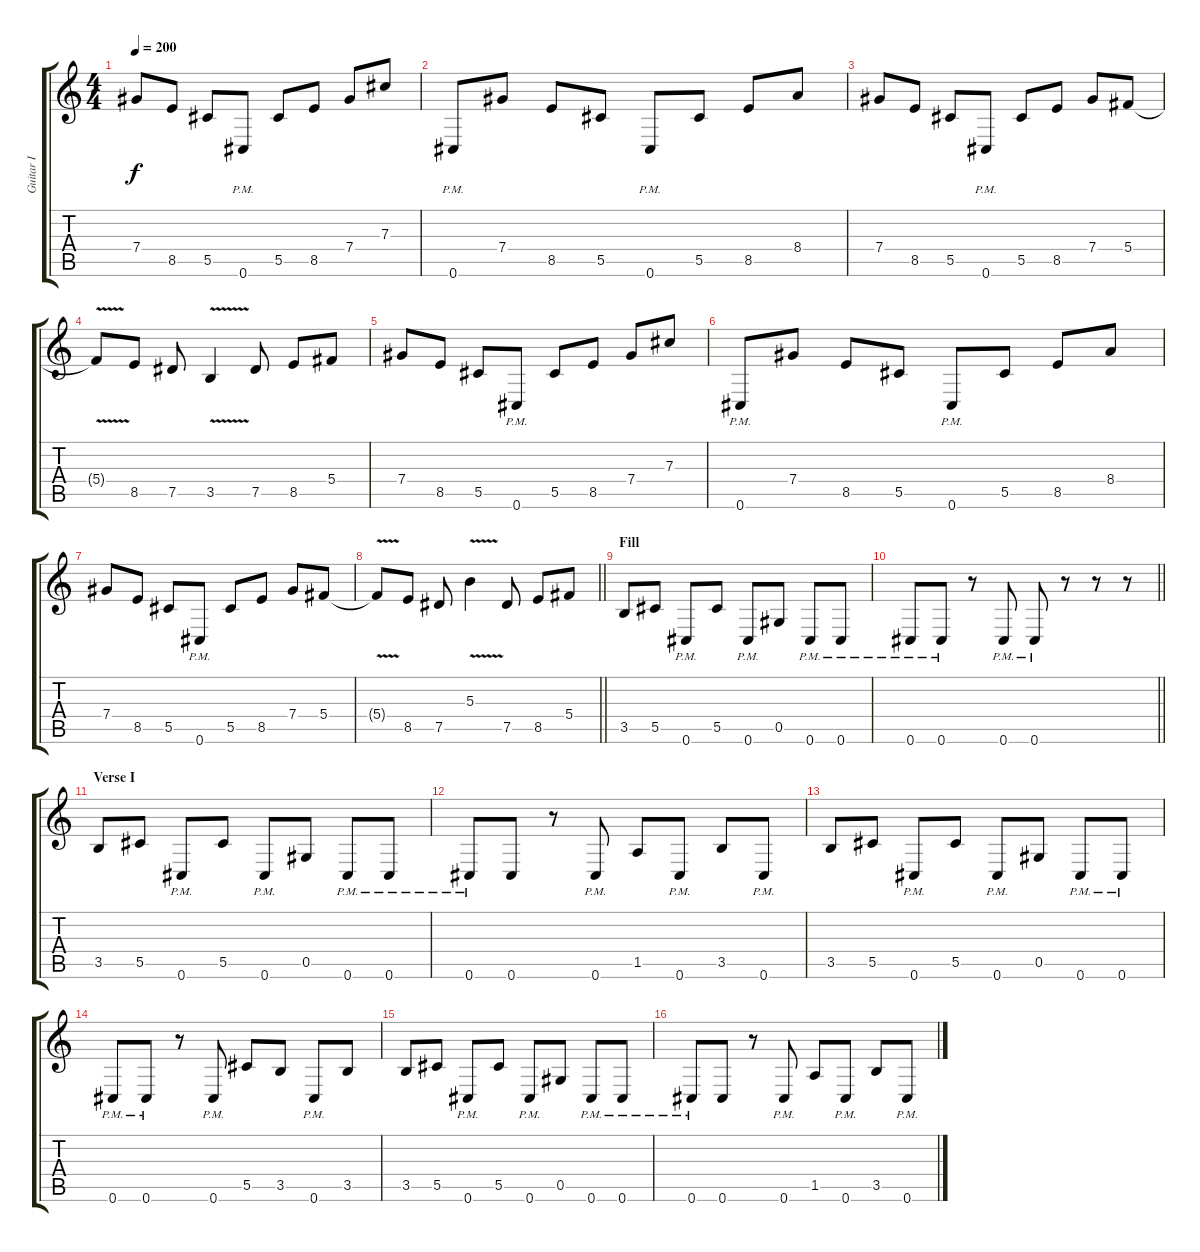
\track ("Guitar I" "Guitar I") {instrument distortionguitar}
\staff {score tabs}
\tuning (Eb4 Bb3 Gb3 Db3 Ab2 Db2) {hide}
\ts (4 4)
\tempo 200
\clef g2
\ks c
7.4.8{dy f} 8.5.8 5.5.8 0.6{pm}.8 5.5.8 8.5.8 7.4.8 7.3.8 |
0.6{pm}.8 7.4.8 8.5.8 5.5.8 0.6{pm}.8 5.5.8 8.5.8 8.4.8 |
7.4.8 8.5.8 5.5.8 0.6{pm}.8 5.5.8 8.5.8 7.4.8 5.4.8 |
5.4{v t}.8 8.5.8 7.5.8 3.5{v}.4 7.5.8 8.5.8 5.4.8 |
7.4.8 8.5.8 5.5.8 0.6{pm}.8 5.5.8 8.5.8 7.4.8 7.3.8 |
0.6{pm}.8 7.4.8 8.5.8 5.5.8 0.6{pm}.8 5.5.8 8.5.8 8.4.8 |
7.4.8 8.5.8 5.5.8 0.6{pm}.8 5.5.8 8.5.8 7.4.8 5.4.8 |
\barLineRight lightlight
5.4{v t}.8 8.5.8 7.5.8 5.3{v}.4 7.5.8 8.5.8 5.4.8 |
\section ("" "Fill")
3.5.8 5.5.8 0.6{pm}.8 5.5.8 0.6{pm}.8 0.5.8 0.6{pm}.8 0.6{pm}.8 |
\barLineRight lightlight
0.6{pm}.8 0.6{pm}.8 r.8 0.6{pm}.8 0.6{pm}.8 r.8 r.8 r.8 |
\section ("" "Verse I")
3.5.8 5.5.8 0.6{pm}.8 5.5.8 0.6{pm}.8 0.5.8 0.6{pm}.8 0.6{pm}.8 |
0.6{pm}.8 0.6.8 r.8 0.6{pm}.8 1.5.8 0.6{pm}.8 3.5.8 0.6{pm}.8 |
3.5.8 5.5.8 0.6{pm}.8 5.5.8 0.6{pm}.8 0.5.8 0.6{pm}.8 0.6{pm}.8 |
0.6{pm}.8 0.6{pm}.8 r.8 0.6{pm}.8 5.5.8 3.5.8 0.6{pm}.8 3.5.8 |
3.5.8 5.5.8 0.6{pm}.8 5.5.8 0.6{pm}.8 0.5.8 0.6{pm}.8 0.6{pm}.8 |
0.6{pm}.8 0.6.8 r.8 0.6{pm}.8 1.5.8 0.6{pm}.8 3.5.8 0.6{pm}.8
